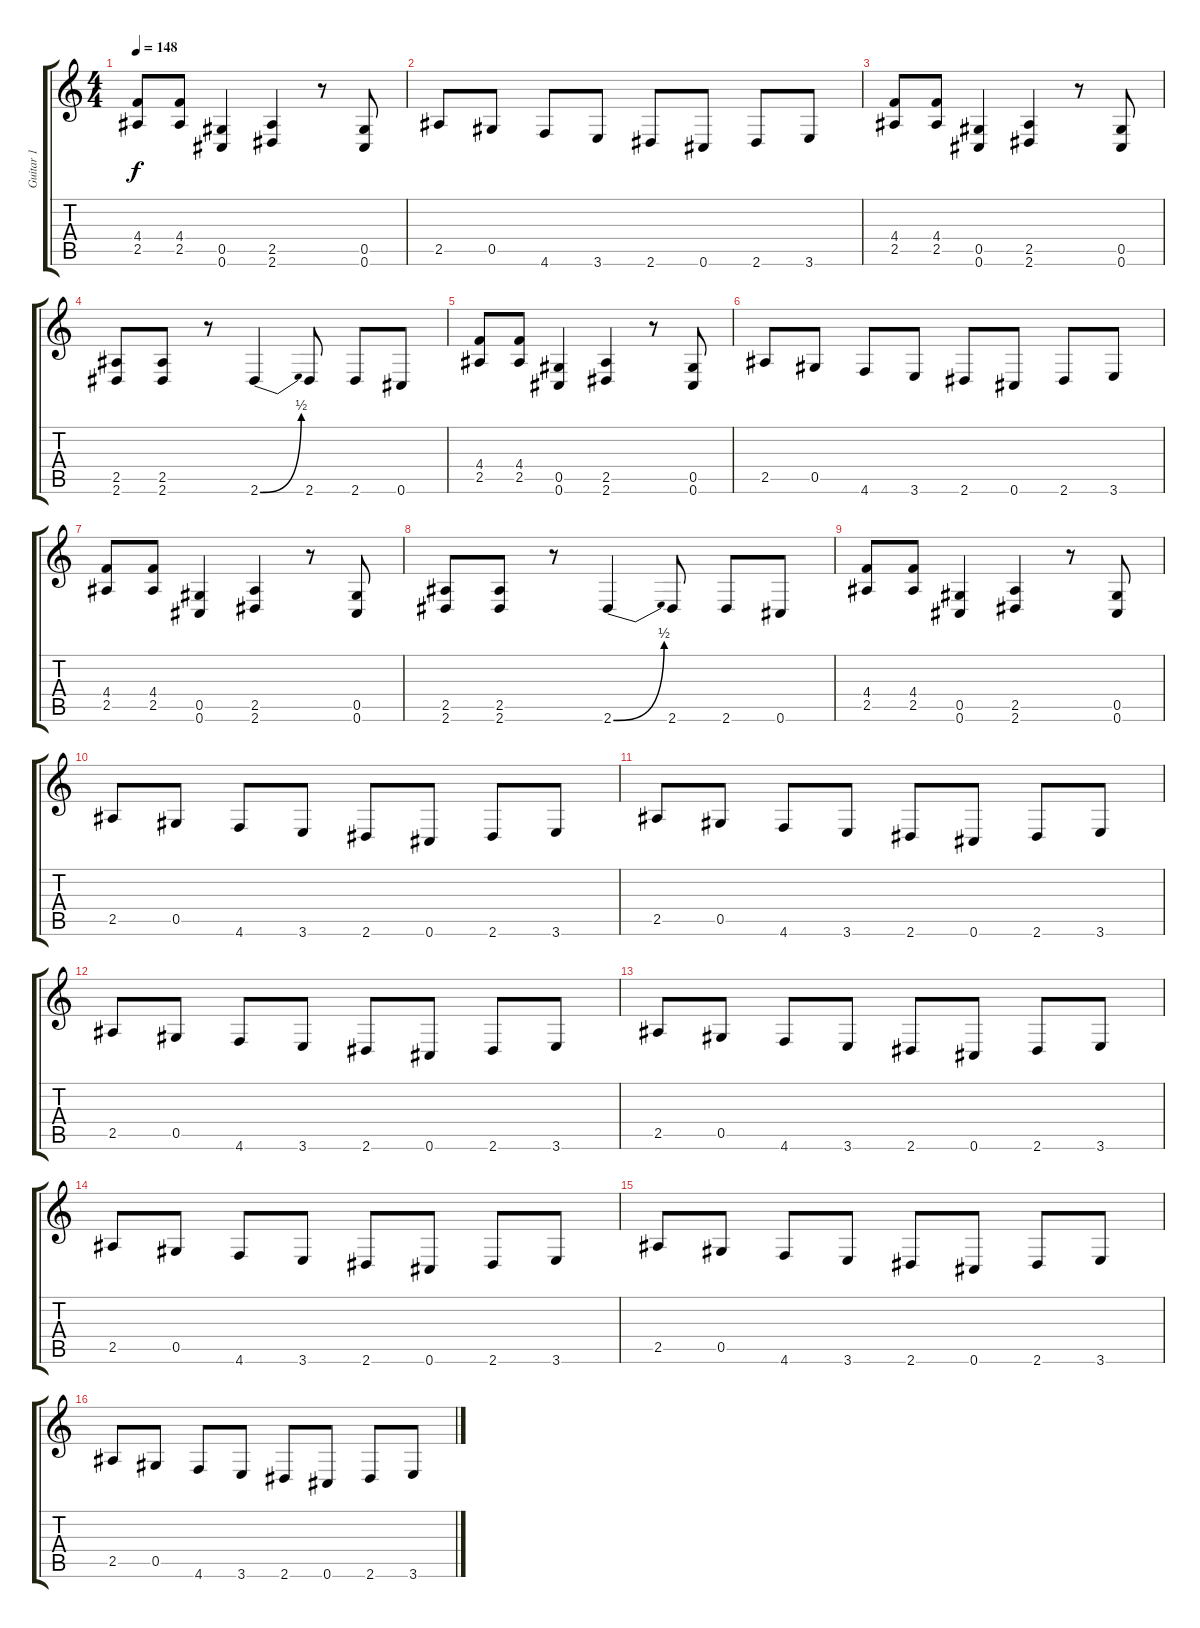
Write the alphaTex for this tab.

\track ("Guitar 1" "Guitar 1") {instrument overdrivenguitar}
\staff {score tabs}
\tuning (Eb4 Bb3 Gb3 Db3 Ab2 Db2) {hide}
\ts (4 4)
\tempo 148
\clef g2
\ks c
(4.4 2.5).8{dy f} (4.4 2.5).8 (0.5 0.6).4 (2.5 2.6).4 r.8 (0.5 0.6).8 |
2.5.8 0.5.8 4.6.8 3.6.8 2.6.8 0.6.8 2.6.8 3.6.8 |
(4.4 2.5).8 (4.4 2.5).8 (0.5 0.6).4 (2.5 2.6).4 r.8 (0.5 0.6).8 |
(2.5 2.6).8 (2.5 2.6).8 r.8 2.6{be (bend 0 0 60 2)}.4 2.6.8 2.6.8 0.6.8 |
(4.4 2.5).8 (4.4 2.5).8 (0.5 0.6).4 (2.5 2.6).4 r.8 (0.5 0.6).8 |
2.5.8 0.5.8 4.6.8 3.6.8 2.6.8 0.6.8 2.6.8 3.6.8 |
(4.4 2.5).8 (4.4 2.5).8 (0.5 0.6).4 (2.5 2.6).4 r.8 (0.5 0.6).8 |
(2.5 2.6).8 (2.5 2.6).8 r.8 2.6{be (bend 0 0 60 2)}.4 2.6.8 2.6.8 0.6.8 |
(4.4 2.5).8 (4.4 2.5).8 (0.5 0.6).4 (2.5 2.6).4 r.8 (0.5 0.6).8 |
2.5.8 0.5.8 4.6.8 3.6.8 2.6.8 0.6.8 2.6.8 3.6.8 |
2.5.8 0.5.8 4.6.8 3.6.8 2.6.8 0.6.8 2.6.8 3.6.8 |
2.5.8 0.5.8 4.6.8 3.6.8 2.6.8 0.6.8 2.6.8 3.6.8 |
2.5.8 0.5.8 4.6.8 3.6.8 2.6.8 0.6.8 2.6.8 3.6.8 |
2.5.8 0.5.8 4.6.8 3.6.8 2.6.8 0.6.8 2.6.8 3.6.8 |
2.5.8 0.5.8 4.6.8 3.6.8 2.6.8 0.6.8 2.6.8 3.6.8 |
2.5.8 0.5.8 4.6.8 3.6.8 2.6.8 0.6.8 2.6.8 3.6.8
